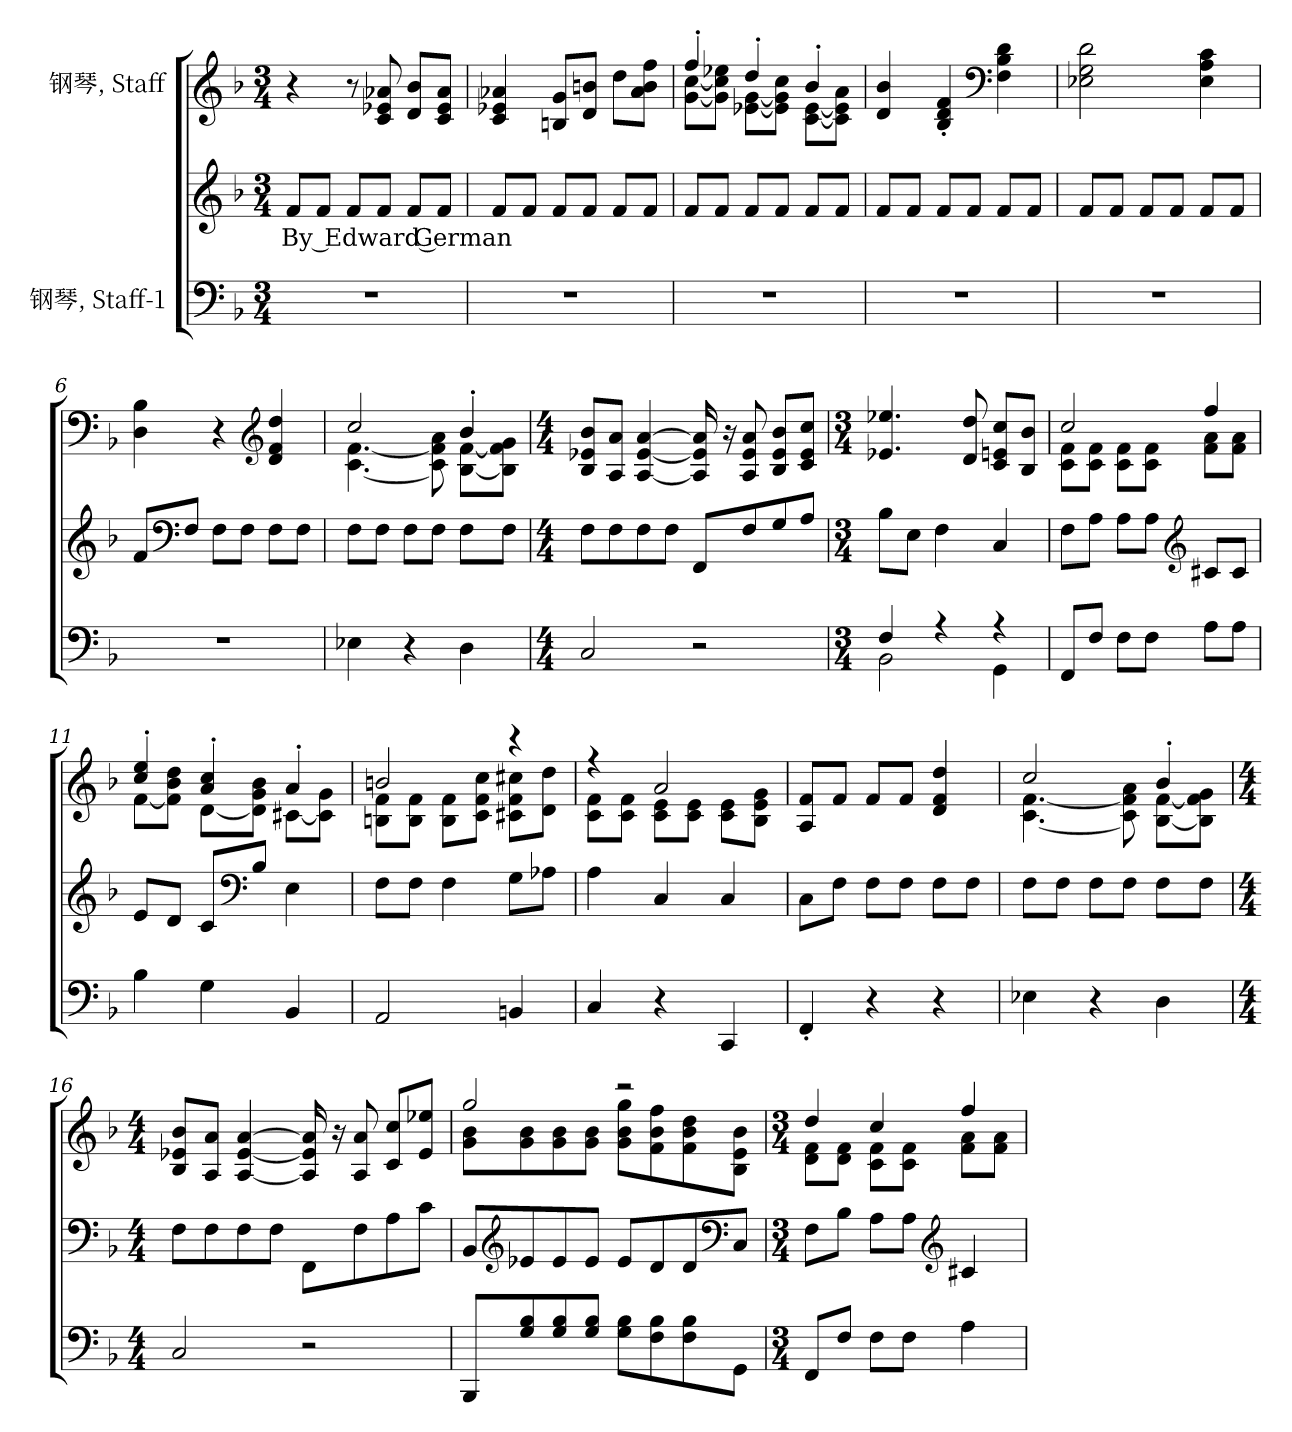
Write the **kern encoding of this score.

**kern	**kern	**text	**kern
*part2	*part2	*part2	*part1
*staff3	*staff2	*staff2	*staff1
*I"钢琴, Staff-1	*	*	*I"钢琴, Staff
*clefF4	*clefG2	*	*clefG2
*k[b-]	*k[b-]	*	*k[b-]
*M3/4	*M3/4	*	*M3/4
*MM160	*MM160	*	*MM160
=1	=1	=1	=1
2.r	8f/L	By Edward German	4r
.	8f/J	.	.
.	8f/L	.	8r
.	8f/J	.	8c/ 8e-X/ 8a-X/
.	8f/L	.	8d/ 8b-/L
.	8f/J	.	8c/ 8e-/ 8a-/J
=2	=2	=2	=2
2.r	8f/L	.	4c/ 4e-X/ 4a-X/
.	8f/J	.	.
.	8f/L	.	8Bn/ 8g/L
.	8f/J	.	8d/ 8bn/J
.	8f/L	.	8dd\L
.	8f/J	.	8a-\ 8b\ 8ff\J
=3	=3	=3	=3
*	*	*	*^
2.r	8f/L	.	4ff'/	[8g\ [8cc\L
.	8f/J	.	.	8g\] 8cc\] 8ee-X\J
.	8f/L	.	4dd'/	[8e-X\ [8g\L
.	8f/J	.	.	8e-\] 8g\] 8cc\J
.	8f/L	.	4b-'/	[8c\ [8e-\L
.	8f/J	.	.	8c\] 8e-\] 8a\J
*	*	*	*v	*v
!!LO:LB:g=z
=4	=4	=4	=4
2.r	8f/L	.	4d/ 4b-/
.	8f/J	.	.
.	8f/L	.	4B-/' 4d/' 4f/'
.	8f/J	.	.
*	*	*	*clefF4
.	8f/L	.	4F\ 4B-\ 4d\
.	8f/J	.	.
=5	=5	=5	=5
2.r	8f/L	.	2E-X\ 2G\ 2d\
.	8f/J	.	.
.	8f/L	.	.
.	8f/J	.	.
.	8f/L	.	4E-\ 4A\ 4c\
.	8f/J	.	.
=6	=6	=6	=6
2.r	8f/L	.	4D\ 4B-\
*	*clefF4	*	*
.	8F/J	.	.
.	8F\L	.	4r
.	8F\J	.	.
*	*	*	*clefG2
.	8F\L	.	4d/ 4f/ 4dd/
.	8F\J	.	.
=7	=7	=7	=7
*	*	*	*^
4E-X\	8F\L	.	2cc/	[4.c\ [4.f\
.	8F\J	.	.	.
4r	8F\L	.	.	.
.	8F\J	.	.	8c\] 8f\] 8a\
4D\	8F\L	.	4b-'/	[8B-\ [8f\L
.	8F\J	.	.	8B-\] 8f\] 8g\J
*	*	*	*v	*v
!!LO:LB:g=z
=8	=8	=8	=8
*M4/4	*M4/4	*	*M4/4
2C/	8F\L	.	8B-/ 8e-X/ 8b-/L
.	8F\	.	8A/ 8a/J
.	8F\	.	[4A/ [4e-/ [4a/
.	8F\J	.	.
2r	8FF/L	.	16A/] 16e-/] 16a/]
.	.	.	16r
.	8F/	.	8A/ 8e-/ 8a/
.	8G/	.	8B-/ 8e-/ 8b-/L
.	8A/J	.	8c/ 8e-/ 8cc/J
=9	=9	=9	=9
*M3/4	*M3/4	*	*M3/4
*^	*	*	*
4F/	2BB-\	8B-\L	.	4.e-X/ 4.ee-X/
.	.	8E\J	.	.
4r	.	4F\	.	.
.	.	.	.	8d/ 8dd/
4r	4GG\	4C/	.	8c/ 8en/ 8cc/L
.	.	.	.	8B-/ 8b-/J
*v	*v	*	*	*
=10	=10	=10	=10
*	*	*	*^
8FF/L	8F\L	.	2cc/	8c\ 8f\L
8F/J	8A\J	.	.	8c\ 8f\J
8F\L	8A\L	.	.	8c\ 8f\L
8F\J	8A\J	.	.	8c\ 8f\J
*	*clefG2	*	*	*
8A\L	8c#X/L	.	4ff/	8f\ 8a\L
8A\J	8c#/J	.	.	8f\ 8a\J
!!LO:LB:g=z	!!
=11	=11	=11	=11	=11
4B-\	8e/L	.	4cc/' 4ee/'	[8f\L
.	8d/J	.	.	8f\] 8b-\ 8dd\J
4G\	8c/L	.	4a/' 4cc/'	[8d\L
*	*clefF4	*	*	*
.	8B-/J	.	.	8d\] 8g\ 8b-\J
4BB-/	4E\	.	4a'/	[8c#X\L
.	.	.	.	8c#\] 8g\J
=12	=12	=12	=12	=12
2AA/	8F\L	.	2bn/	8Bn\ 8f\L
.	8F\J	.	.	8B\ 8f\J
.	4F\	.	.	8B\ 8f\L
.	.	.	.	8c\ 8f\ 8cc\J
4BBn/	8G\L	.	4r	8c#X\ 8f\ 8cc#X\L
.	8A-X\J	.	.	8d\ 8dd\J
=13	=13	=13	=13	=13
4C/	4A\	.	4r	8c\ 8f\L
.	.	.	.	8c\ 8f\J
4r	4C/	.	2a/	8c\ 8e\L
.	.	.	.	8c\ 8e\J
4CC/	4C/	.	.	8c\ 8e\L
.	.	.	.	8B-\ 8e\ 8g\J
*	*	*	*v	*v
=14	=14	=14	=14
4FF'/	8C\L	.	8A/ 8f/L
.	8F\J	.	8f/J
4r	8F\L	.	8f/L
.	8F\J	.	8f/J
4r	8F\L	.	4d/ 4f/ 4dd/
.	8F\J	.	.
!!LO:PB:g=z
=15	=15	=15	=15
*	*	*	*^
4E-X\	8F\L	.	2cc/	[4.c\ [4.f\
.	8F\J	.	.	.
4r	8F\L	.	.	.
.	8F\J	.	.	8c\] 8f\] 8a\
4D\	8F\L	.	4b-'/	[8B-\ [8f\L
.	8F\J	.	.	8B-\] 8f\] 8g\J
*	*	*	*v	*v
=16	=16	=16	=16
*M4/4	*M4/4	*	*M4/4
2C/	8F\L	.	8B-/ 8e-X/ 8b-/L
.	8F\	.	8A/ 8a/J
.	8F\	.	[4A/ [4e-/ [4a/
.	8F\J	.	.
2r	8FF\L	.	16A/] 16e-/] 16a/]
.	.	.	16r
.	8F\	.	8A/ 8a/
.	8A\	.	8c/ 8cc/L
.	8c\J	.	8e-/ 8ee-X/J
=17	=17	=17	=17
*	*	*	*^
8BBB-/L	8BB-/L	.	2gg/	8g\ 8b-\L
*	*clefG2	*	*	*
8G/ 8B-/	8e-X/	.	.	8g\ 8b-\
8G/ 8B-/	8e-/	.	.	8g\ 8b-\
8G/ 8B-/J	8e-/J	.	.	8g\ 8b-\J
8G\ 8B-\L	8e-/L	.	2r	8g\ 8b-\ 8gg\L
8F\ 8B-\	8d/	.	.	8f\ 8b-\ 8ff\
8F\ 8B-\	8d/	.	.	8f\ 8b-\ 8dd\
*	*clefF4	*	*	*
8GG\J	8C/J	.	.	8B-\ 8e\ 8b-\J
!!LO:LB:g=z	!!
=18	=18	=18	=18	=18
*M3/4	*M3/4	*	*M3/4	*
8FF/L	8F\L	.	4dd/	8d\ 8f\L
8F/J	8B-\J	.	.	8d\ 8f\J
8F\L	8A\L	.	4cc/	8c\ 8f\L
8F\J	8A\J	.	.	8c\ 8f\J
*	*clefG2	*	*	*
4A\	4c#X/	.	4ff/	8f\ 8a\L
.	.	.	.	8f\ 8a\J
*	*	*	*v	*v
=	=	=	=
*-	*-	*-	*-
